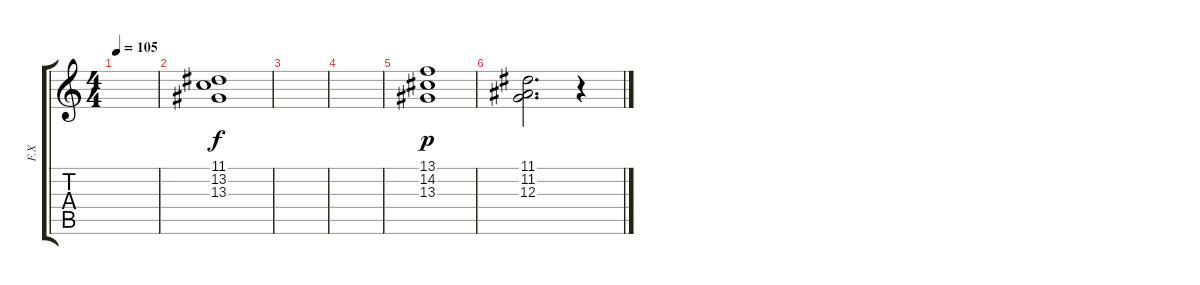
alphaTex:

\track ("F.X" "F.X") {instrument lead6voice}
\staff {score tabs}
\tuning (E4 B3 G3 D3 A2 E2) {hide}
\ts (4 4)
\tempo 105
\clef g2
\ks c
|
(11.1 13.2 13.3).1 |
|
|
(13.1 14.2 13.3).1{dy p} |
(11.1 11.2 12.3).2{d} r.4
